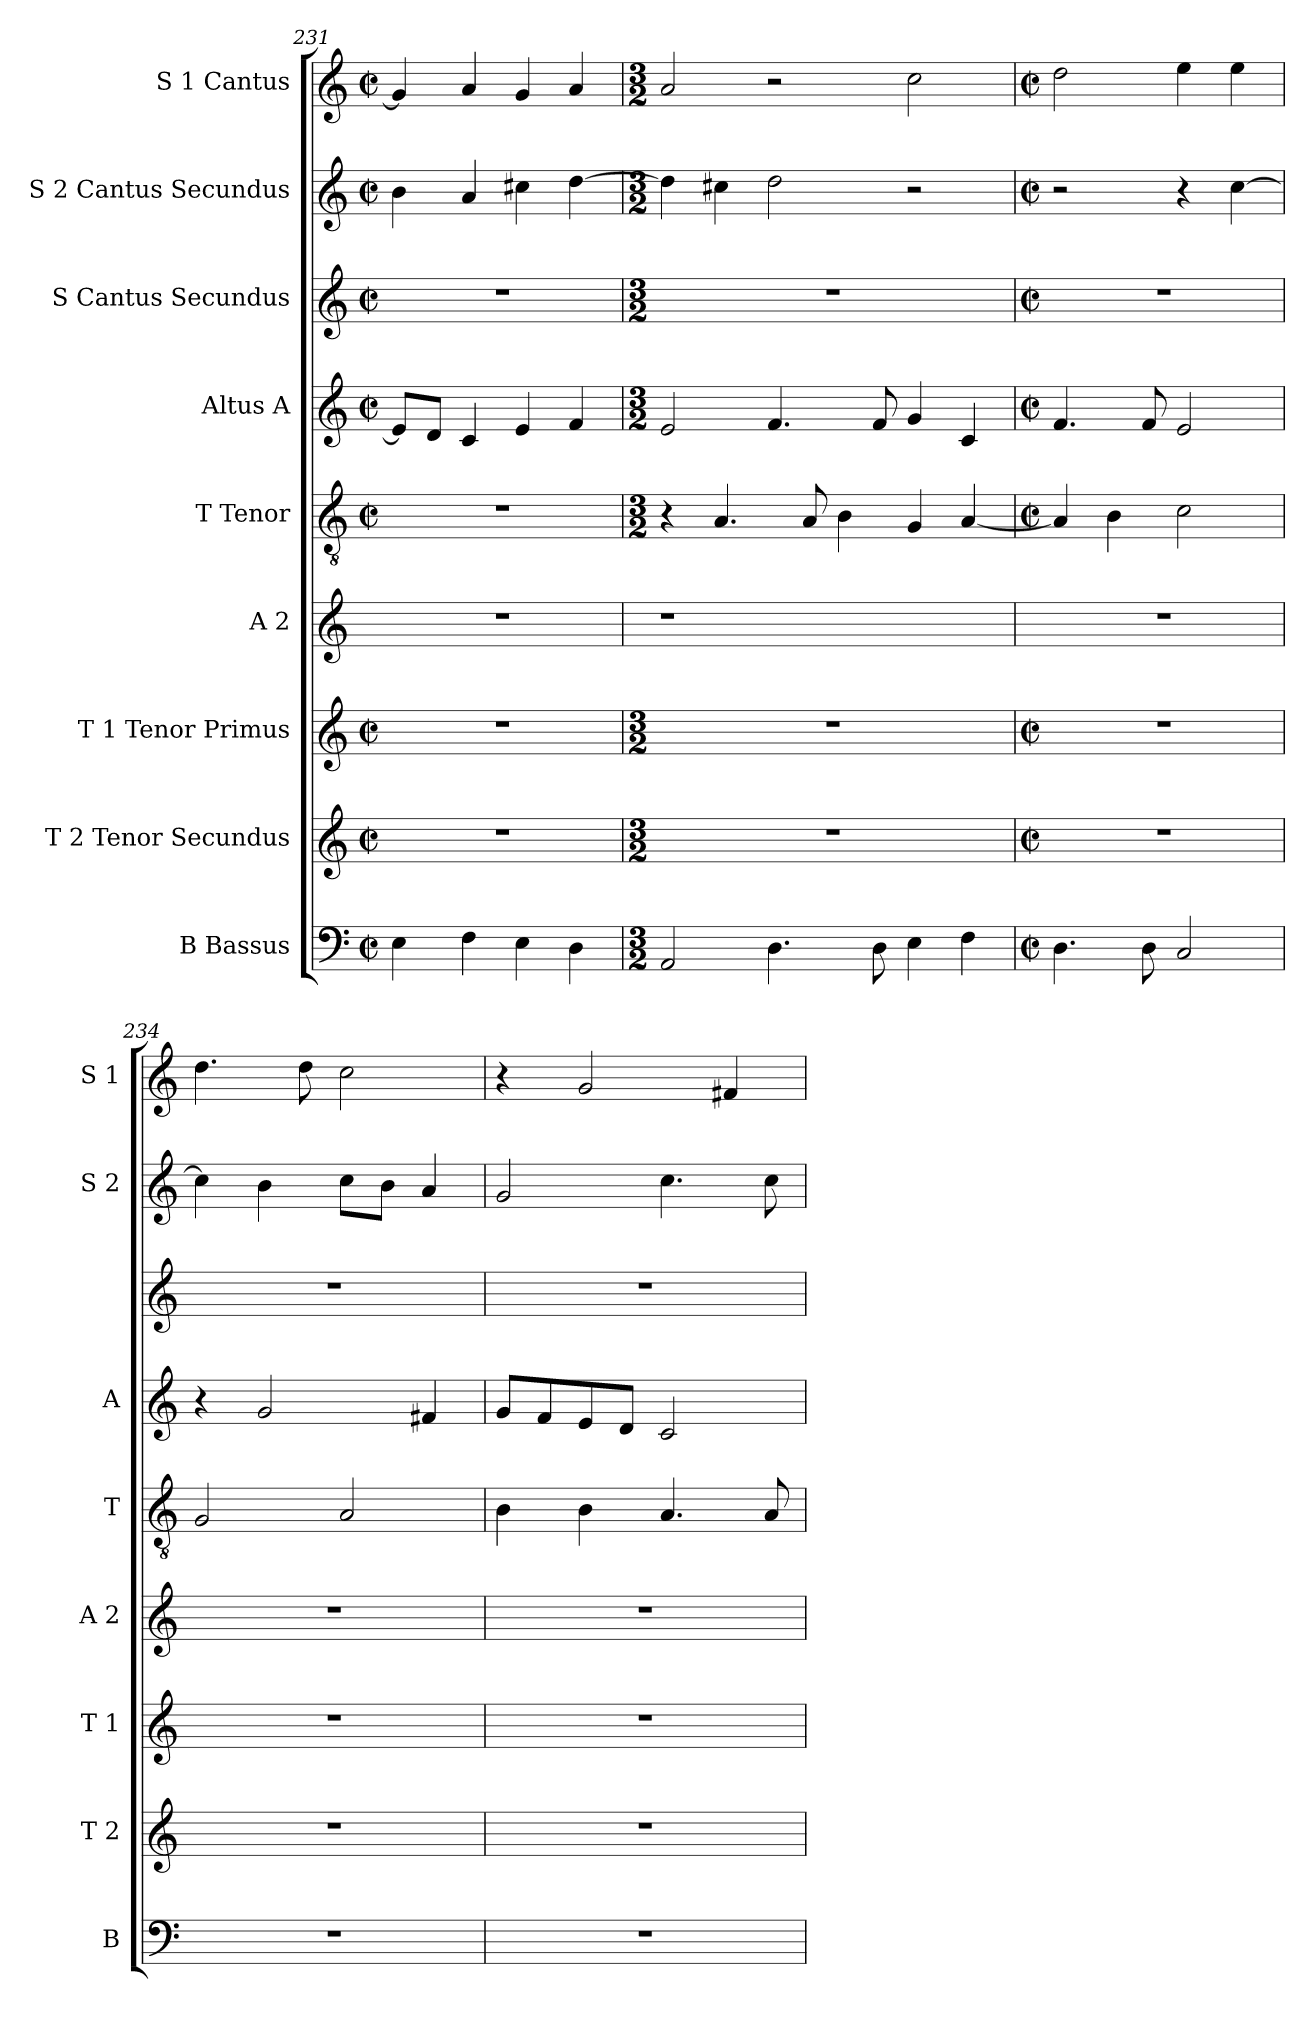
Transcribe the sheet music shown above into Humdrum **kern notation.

**kern	**kern	**kern	**kern	**kern	**kern	**kern	**kern	**kern
*part9	*part8	*part7	*part6	*part5	*part4	*part3	*part2	*part1
*staff9	*staff8	*staff7	*staff6	*staff5	*staff4	*staff3	*staff2	*staff1
*I"B Bassus	*I"T 2 Tenor Secundus	*I"T 1 Tenor Primus	*I"A 2	*I"T Tenor	*I"Altus A	*I"S Cantus Secundus	*I"S 2 Cantus Secundus	*I"S 1 Cantus
*I'B	*I'T 2	*I'T 1	*I'A 2	*I'T	*I'A	*	*I'S 2	*I'S 1
*clefF4	*clefG2	*clefG2	*clefG2	*clefGv2	*clefG2	*clefG2	*clefG2	*clefG2
*k[]	*k[]	*k[]	*k[]	*k[]	*k[]	*k[]	*k[]	*k[]
*C:	*C:	*C:	*C:	*C:	*C:	*C:	*C:	*C:
*M2/2	*M2/2	*M2/2	*	*M2/2	*M2/2	*M2/2	*M2/2	*M2/2
*met(c|)	*met(c|)	*met(c|)	*	*met(c|)	*met(c|)	*met(c|)	*met(c|)	*met(c|)
=231	=231	=231	=231	=231	=231	=231	=231	=231
4E\	1r	1r	1r	1r	8e/L]	1r	4b\	4g/]
.	.	.	.	.	8d/J	.	.	.
4F\	.	.	.	.	4c/	.	4a/	4a/
4E\	.	.	.	.	4e/	.	4cc#X\	4g/
4D\	.	.	.	.	4f/	.	[>4dd\	4a/
=232	=232	=232	=232	=232	=232	=232	=232	=232
*M3/2	*M3/2	*M3/2	*	*M3/2	*M3/2	*M3/2	*M3/2	*M3/2
2AA/	1.r	1.r	1r	4r	2e/	1.r	4dd\]	2a/
.	.	.	.	4.A/	.	.	4cc#X\	.
4.D\	.	.	.	.	4.f/	.	2dd\	2r
.	.	.	.	8A/	.	.	.	.
.	.	.	.	4B\	.	.	.	.
8D\	.	.	.	.	8f/	.	.	.
4E\	.	.	2ryy	4G/	4g/	.	2r	2cc\
4F\	.	.	.	[<4A/	4c/	.	.	.
=233	=233	=233	=233	=233	=233	=233	=233	=233
*M2/2	*M2/2	*M2/2	*	*M2/2	*M2/2	*M2/2	*M2/2	*M2/2
*met(c|)	*met(c|)	*met(c|)	*	*met(c|)	*met(c|)	*met(c|)	*met(c|)	*met(c|)
4.D\	1r	1r	1r	4A/]	4.f/	1r	2r	2dd\
.	.	.	.	4B\	.	.	.	.
8D\	.	.	.	.	8f/	.	.	.
2C/	.	.	.	2c\	2e/	.	4r	4ee\
.	.	.	.	.	.	.	[>4cc\	4ee\
=234	=234	=234	=234	=234	=234	=234	=234	=234
1r	1r	1r	1r	2G/	4r	1r	4cc\]	4.dd\
.	.	.	.	.	2g/	.	4b\	.
.	.	.	.	.	.	.	.	8dd\
.	.	.	.	2A/	.	.	8cc\L	2cc\
.	.	.	.	.	.	.	8b\J	.
.	.	.	.	.	4f#X/	.	4a/	.
!!LO:LB:g=z
=235	=235	=235	=235	=235	=235	=235	=235	=235
1r	1r	1r	1r	4B\	8g/L	1r	2g/	4r
.	.	.	.	.	8f/	.	.	.
.	.	.	.	4B\	8e/	.	.	2g/
.	.	.	.	.	8d/J	.	.	.
.	.	.	.	4.A/	2c/	.	4.cc\	.
.	.	.	.	.	.	.	.	4f#X/
.	.	.	.	8A/	.	.	8cc\	.
=	=	=	=	=	=	=	=	=
*-	*-	*-	*-	*-	*-	*-	*-	*-
